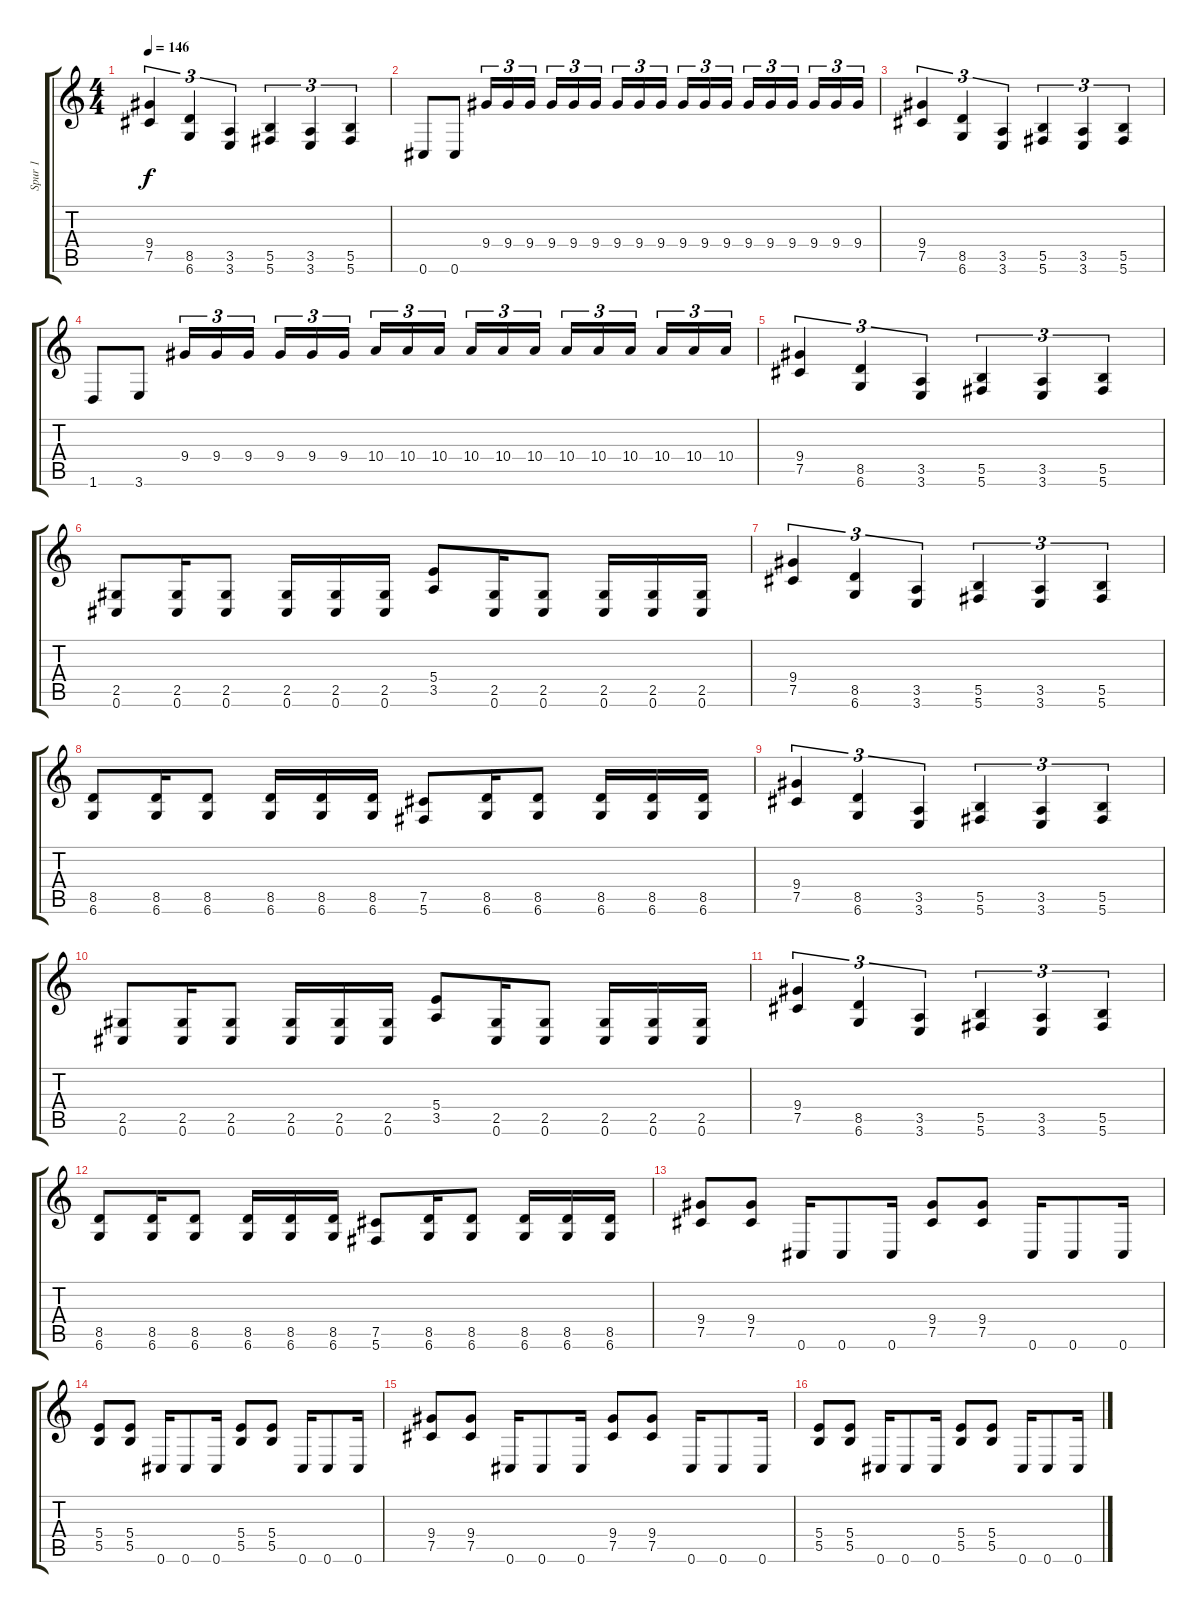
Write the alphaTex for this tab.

\track ("Spur 1" "Spur 1") {instrument distortionguitar}
\staff {score tabs}
\tuning (Db4 Ab3 E3 B2 Gb2 Db2) {hide}
\ts (4 4)
\tempo 146
\clef g2
\ks c
(9.4 7.5).4{tu (3 2) dy f} (8.5 6.6).4{tu (3 2)} (3.5 3.6).4{tu (3 2)} (5.5 5.6).4{tu (3 2)} (3.5 3.6).4{tu (3 2)} (5.5 5.6).4{tu (3 2)} |
0.6.8 0.6.8 9.4.16{tu (3 2)} 9.4.16{tu (3 2)} 9.4.16{tu (3 2)} 9.4.16{tu (3 2)} 9.4.16{tu (3 2)} 9.4.16{tu (3 2)} 9.4.16{tu (3 2)} 9.4.16{tu (3 2)} 9.4.16{tu (3 2)} 9.4.16{tu (3 2)} 9.4.16{tu (3 2)} 9.4.16{tu (3 2)} 9.4.16{tu (3 2)} 9.4.16{tu (3 2)} 9.4.16{tu (3 2)} 9.4.16{tu (3 2)} 9.4.16{tu (3 2)} 9.4.16{tu (3 2)} |
(9.4 7.5).4{tu (3 2)} (8.5 6.6).4{tu (3 2)} (3.5 3.6).4{tu (3 2)} (5.5 5.6).4{tu (3 2)} (3.5 3.6).4{tu (3 2)} (5.5 5.6).4{tu (3 2)} |
1.6.8 3.6.8 9.4.16{tu (3 2)} 9.4.16{tu (3 2)} 9.4.16{tu (3 2)} 9.4.16{tu (3 2)} 9.4.16{tu (3 2)} 9.4.16{tu (3 2)} 10.4.16{tu (3 2)} 10.4.16{tu (3 2)} 10.4.16{tu (3 2)} 10.4.16{tu (3 2)} 10.4.16{tu (3 2)} 10.4.16{tu (3 2)} 10.4.16{tu (3 2)} 10.4.16{tu (3 2)} 10.4.16{tu (3 2)} 10.4.16{tu (3 2)} 10.4.16{tu (3 2)} 10.4.16{tu (3 2)} |
(9.4 7.5).4{tu (3 2)} (8.5 6.6).4{tu (3 2)} (3.5 3.6).4{tu (3 2)} (5.5 5.6).4{tu (3 2)} (3.5 3.6).4{tu (3 2)} (5.5 5.6).4{tu (3 2)} |
(2.5 0.6).8 (2.5 0.6).16 (2.5 0.6).8 (2.5 0.6).16 (2.5 0.6).16 (2.5 0.6).16 (5.4 3.5).8 (2.5 0.6).16 (2.5 0.6).8 (2.5 0.6).16 (2.5 0.6).16 (2.5 0.6).16 |
(9.4 7.5).4{tu (3 2)} (8.5 6.6).4{tu (3 2)} (3.5 3.6).4{tu (3 2)} (5.5 5.6).4{tu (3 2)} (3.5 3.6).4{tu (3 2)} (5.5 5.6).4{tu (3 2)} |
(8.5 6.6).8 (8.5 6.6).16 (8.5 6.6).8 (8.5 6.6).16 (8.5 6.6).16 (8.5 6.6).16 (7.5 5.6).8 (8.5 6.6).16 (8.5 6.6).8 (8.5 6.6).16 (8.5 6.6).16 (8.5 6.6).16 |
(9.4 7.5).4{tu (3 2)} (8.5 6.6).4{tu (3 2)} (3.5 3.6).4{tu (3 2)} (5.5 5.6).4{tu (3 2)} (3.5 3.6).4{tu (3 2)} (5.5 5.6).4{tu (3 2)} |
(2.5 0.6).8 (2.5 0.6).16 (2.5 0.6).8 (2.5 0.6).16 (2.5 0.6).16 (2.5 0.6).16 (5.4 3.5).8 (2.5 0.6).16 (2.5 0.6).8 (2.5 0.6).16 (2.5 0.6).16 (2.5 0.6).16 |
(9.4 7.5).4{tu (3 2)} (8.5 6.6).4{tu (3 2)} (3.5 3.6).4{tu (3 2)} (5.5 5.6).4{tu (3 2)} (3.5 3.6).4{tu (3 2)} (5.5 5.6).4{tu (3 2)} |
(8.5 6.6).8 (8.5 6.6).16 (8.5 6.6).8 (8.5 6.6).16 (8.5 6.6).16 (8.5 6.6).16 (7.5 5.6).8 (8.5 6.6).16 (8.5 6.6).8 (8.5 6.6).16 (8.5 6.6).16 (8.5 6.6).16 |
(9.4 7.5).8 (9.4 7.5).8 0.6.16 0.6.8 0.6.16 (9.4 7.5).8 (9.4 7.5).8 0.6.16 0.6.8 0.6.16 |
(5.4 5.5).8 (5.4 5.5).8 0.6.16 0.6.8 0.6.16 (5.4 5.5).8 (5.4 5.5).8 0.6.16 0.6.8 0.6.16 |
(9.4 7.5).8 (9.4 7.5).8 0.6.16 0.6.8 0.6.16 (9.4 7.5).8 (9.4 7.5).8 0.6.16 0.6.8 0.6.16 |
(5.4 5.5).8 (5.4 5.5).8 0.6.16 0.6.8 0.6.16 (5.4 5.5).8 (5.4 5.5).8 0.6.16 0.6.8 0.6.16
